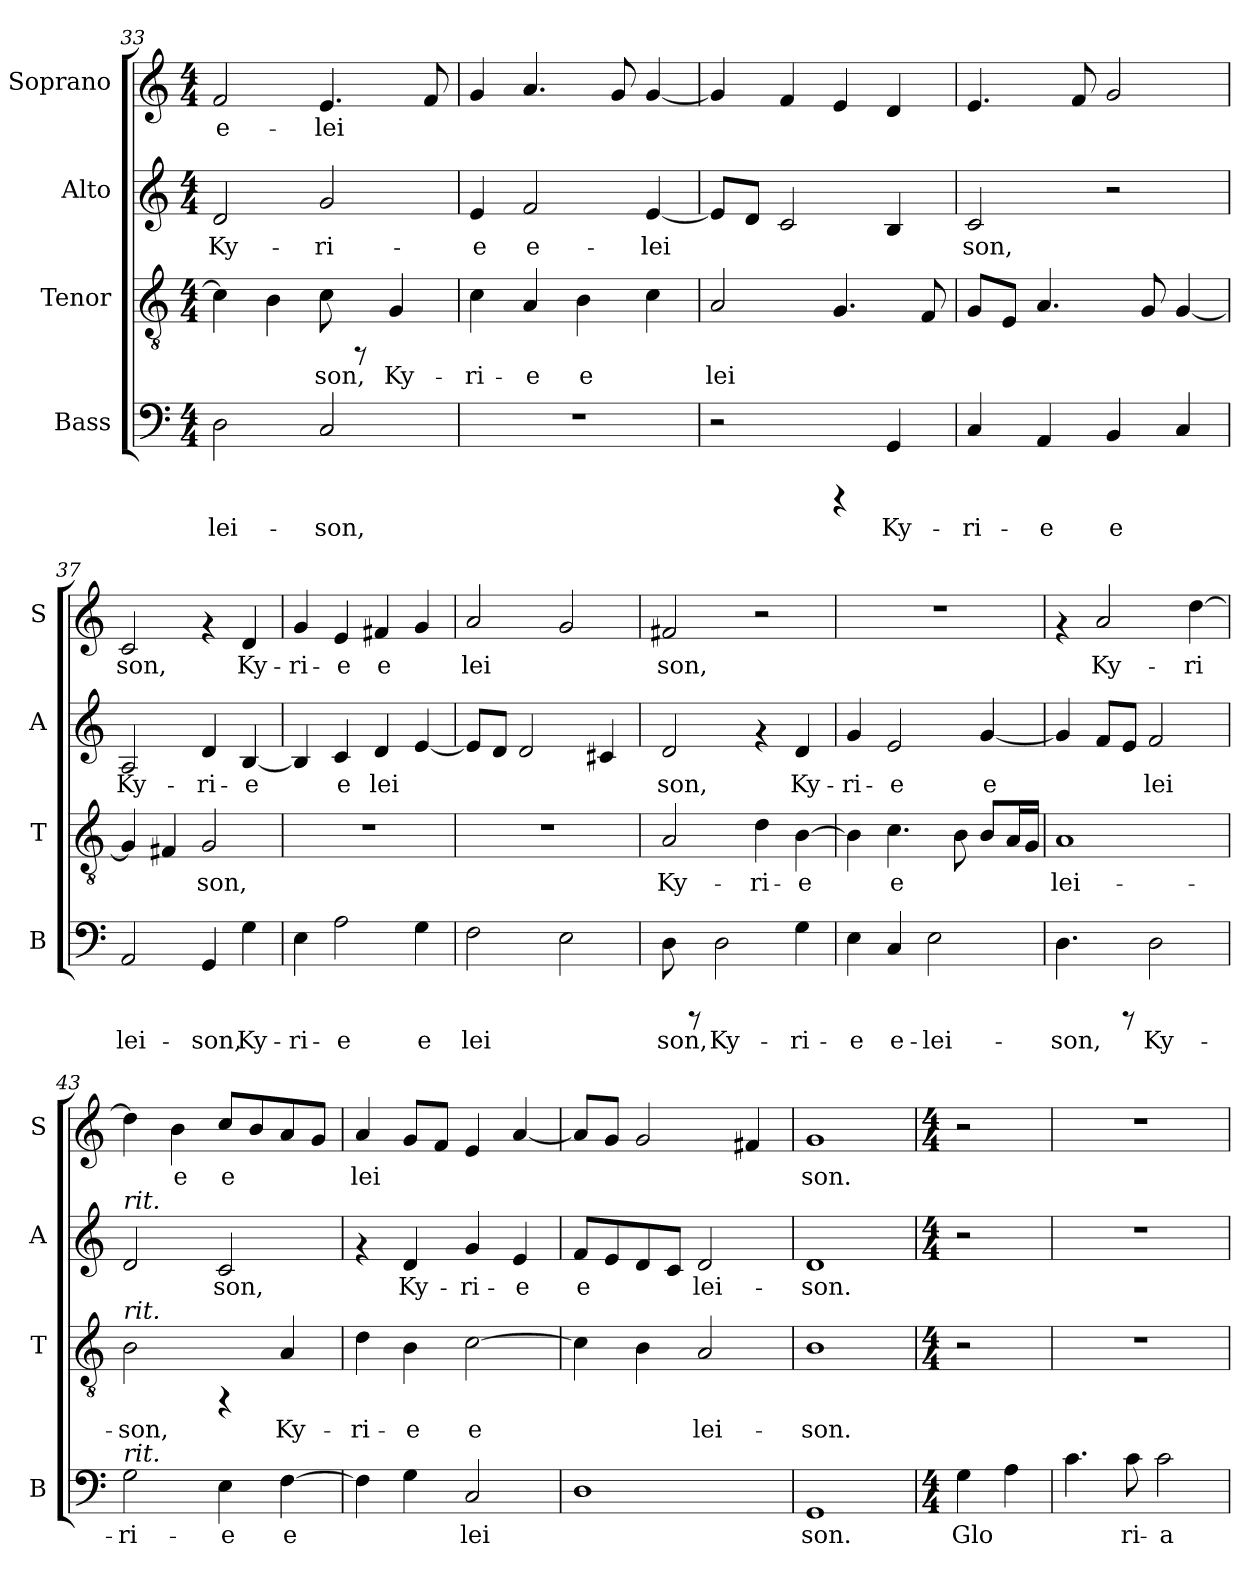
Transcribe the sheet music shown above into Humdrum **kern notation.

**kern	**text	**kern	**text	**kern	**text	**kern	**text
*part4	*part4	*part3	*part3	*part2	*part2	*part1	*part1
*staff4	*staff4	*staff3	*staff3	*staff2	*staff2	*staff1	*staff1
*I"Bass	*	*I"Tenor	*	*I"Alto	*	*I"Soprano	*
*I'B	*	*I'T	*	*I'A	*	*I'S	*
*clefF4	*	*clefGv2	*	*clefG2	*	*clefG2	*
*k[]	*	*k[]	*	*k[]	*	*k[]	*
*C:	*	*C:	*	*C:	*	*C:	*
*M4/4	*	*M4/4	*	*M4/4	*	*M4/4	*
=33	=33	=33	=33	=33	=33	=33	=33
!	!LO:LY:b:cj	!	!LO:LY:b:cj	!	!LO:LY:b:cj	!	!LO:LY:b:cj
2D\	-lei-	4c\]	--	2d/	Ky-	2f/	e-
!	!	!	!LO:LY:b:cj	!	!	!	!
.	.	4B\	--	.	.	.	.
!	!LO:LY:b:cj	!	!LO:LY:b:cj	!	!LO:LY:b:cj	!	!LO:LY:b:cj
2C/	-son,	8c\	-son,	2g/	-ri-	4.e/	-lei-
.	.	8rFF	.	.	.	.	.
!	!	!	!LO:LY:b:cj	!	!	!	!
.	.	4G/	Ky-	.	.	.	.
!	!	!	!	!	!	!	!LO:LY:b:cj
.	.	.	.	.	.	8f/	--
=34	=34	=34	=34	=34	=34	=34	=34
!	!	!	!LO:LY:b:cj	!	!LO:LY:b:cj	!	!LO:LY:b:cj
1r	.	4c\	-ri-	4e/	-e	4g/	--
!	!	!	!LO:LY:b:cj	!	!LO:LY:b:cj	!	!LO:LY:b:cj
.	.	4A/	-e	2f/	e-	4.a/	--
!	!	!	!LO:LY:b:cj	!	!	!	!
.	.	4B\	e-	.	.	.	.
!	!	!	!	!	!	!	!LO:LY:b:cj
.	.	.	.	.	.	8g/	--
!	!	!	!LO:LY:b:cj	!	!LO:LY:b:cj	!	!LO:LY:b:cj
.	.	4c\	--	[<4e/	-lei-	[<4g/	--
=35	=35	=35	=35	=35	=35	=35	=35
!	!	!	!LO:LY:b:cj	!	!LO:LY:b:cj	!	!LO:LY:b:cj
2r	.	2A/	-lei-	8e/L]	--	4g/]	--
!	!	!	!	!	!LO:LY:b:cj	!	!
.	.	.	.	8d/J	--	.	.
!	!	!	!	!	!LO:LY:b:cj	!	!LO:LY:b:cj
.	.	.	.	2c/	--	4f/	--
!	!	!	!LO:LY:b:cj	!	!	!	!LO:LY:b:cj
4rCCC	.	4.G/	--	.	.	4e/	--
!	!LO:LY:b:cj	!	!	!	!LO:LY:b:cj	!	!LO:LY:b:cj
4GG/	Ky-	.	.	4B/	--	4d/	--
!	!	!	!LO:LY:b:cj	!	!	!	!
.	.	8F/	--	.	.	.	.
=36	=36	=36	=36	=36	=36	=36	=36
!	!LO:LY:b:cj	!	!LO:LY:b:cj	!	!LO:LY:b:cj	!	!LO:LY:b:cj
4C/	-ri-	8G/L	--	2c/	-son,	4.e/	--
!	!	!	!LO:LY:b:cj	!	!	!	!
.	.	8E/J	--	.	.	.	.
!	!LO:LY:b:cj	!	!LO:LY:b:cj	!	!	!	!
4AA/	-e	4.A/	--	.	.	.	.
!	!	!	!	!	!	!	!LO:LY:b:cj
.	.	.	.	.	.	8f/	--
!	!LO:LY:b:cj	!	!	!	!	!	!LO:LY:b:cj
4BB/	e-	.	.	2r	.	2g/	--
!	!	!	!LO:LY:b:cj	!	!	!	!
.	.	8G/	--	.	.	.	.
!	!LO:LY:b:cj	!	!LO:LY:b:cj	!	!	!	!
4C/	--	[<4G/	--	.	.	.	.
!!LO:LB:g=z
=37	=37	=37	=37	=37	=37	=37	=37
!	!LO:LY:b:cj	!	!LO:LY:b:cj	!	!LO:LY:b:cj	!	!LO:LY:b:cj
2AA/	-lei-	4G/]	--	2A/	Ky-	2c/	-son,
!	!	!	!LO:LY:b:cj	!	!	!	!
.	.	4F#X/	--	.	.	.	.
!	!LO:LY:b:cj	!	!LO:LY:b:cj	!	!LO:LY:b:cj	!	!
4GG/	-son,	2G/	-son,	4d/	-ri-	4rf	.
!	!LO:LY:b:cj	!	!	!	!LO:LY:b:cj	!	!LO:LY:b:cj
4G\	Ky-	.	.	[<4B/	-e	4d/	Ky-
=38	=38	=38	=38	=38	=38	=38	=38
!	!LO:LY:b:cj	!	!	!	!LO:LY:b:cj	!	!LO:LY:b:cj
4E\	-ri-	1r	.	4B/]	.	4g/	-ri-
!	!LO:LY:b:cj	!	!	!	!LO:LY:b:cj	!	!LO:LY:b:cj
2A\	-e	.	.	4c/	e	4e/	-e
!	!	!	!	!	!LO:LY:b:cj	!	!LO:LY:b:cj
.	.	.	.	4d/	lei-	4f#X/	e-
!	!LO:LY:b:cj	!	!	!	!LO:LY:b:cj	!	!LO:LY:b:cj
4G\	e	.	.	[<4e/	--	4g/	--
=39	=39	=39	=39	=39	=39	=39	=39
!	!LO:LY:b:cj	!	!	!	!LO:LY:b:cj	!	!LO:LY:b:cj
2F\	lei-	1r	.	8e/L]	--	2a/	-lei-
!	!	!	!	!	!LO:LY:b:cj	!	!
.	.	.	.	8d/J	--	.	.
!	!	!	!	!	!LO:LY:b:cj	!	!
.	.	.	.	2d/	--	.	.
!	!LO:LY:b:cj	!	!	!	!	!	!LO:LY:b:cj
2E\	--	.	.	.	.	2g/	--
!	!	!	!	!	!LO:LY:b:cj	!	!
.	.	.	.	4c#X/	--	.	.
=40	=40	=40	=40	=40	=40	=40	=40
!	!LO:LY:b:cj	!	!LO:LY:b:cj	!	!LO:LY:b:cj	!	!LO:LY:b:cj
8D\	-son,	2A/	Ky-	2d/	-son,	2f#X/	-son,
8rCCC	.	.	.	.	.	.	.
!	!LO:LY:b:cj	!	!	!	!	!	!
2D\	Ky-	.	.	.	.	.	.
!	!	!	!LO:LY:b:cj	!	!	!	!
.	.	4d\	-ri-	4rf	.	2r	.
!	!LO:LY:b:cj	!	!LO:LY:b:cj	!	!LO:LY:b:cj	!	!
4G\	-ri-	[>4B\	-e	4d/	Ky-	.	.
=41	=41	=41	=41	=41	=41	=41	=41
!	!LO:LY:b:cj	!	!LO:LY:b:cj	!	!LO:LY:b:cj	!	!
4E\	-e	4B\]	.	4g/	-ri-	1r	.
!	!LO:LY:b:cj	!	!LO:LY:b:cj	!	!LO:LY:b:cj	!	!
4C/	e-	4.c\	e-	2e/	-e	.	.
!	!LO:LY:b:cj	!	!	!	!	!	!
2E\	-lei-	.	.	.	.	.	.
!	!	!	!LO:LY:b:cj	!	!	!	!
.	.	8B\	--	.	.	.	.
!	!	!	!LO:LY:b:cj	!	!LO:LY:b:cj	!	!
.	.	8B/L	--	[>4g/	e-	.	.
!	!	!	!LO:LY:b:cj	!	!	!	!
.	.	16A/	--	.	.	.	.
!	!	!	!LO:LY:b:cj	!	!	!	!
.	.	16G/J	--	.	.	.	.
!!LO:PB:g=z
=42	=42	=42	=42	=42	=42	=42	=42
!	!LO:LY:b:cj	!	!LO:LY:b:cj	!	!LO:LY:b:cj	!	!
4.D\	-son,	1A	-lei-	4g/]	--	4rf	.
!	!	!	!	!	!LO:LY:b:cj	!	!LO:LY:b:cj
.	.	.	.	8f/L	--	2a/	Ky-
!	!	!	!	!	!LO:LY:b:cj	!	!
8rCCC	.	.	.	8e/J	--	.	.
!	!LO:LY:b:cj	!	!	!	!LO:LY:b:cj	!	!
2D\	Ky-	.	.	2f/	-lei-	.	.
!	!	!	!	!	!	!	!LO:LY:b:cj
.	.	.	.	.	.	[>4dd\	-ri-
=43	=43	=43	=43	=43	=43	=43	=43
!	!	!	!	!LO:TX:a:i:t=rit.	!	!	!
!	!	!LO:TX:a:i:t=rit.	!	!	!	!	!
!LO:TX:a:i:t=rit.	!	!	!	!	!	!	!
!	!LO:LY:b:cj	!	!LO:LY:b:cj	!	!LO:LY:b:cj	!	!LO:LY:b:cj
2G\	-ri-	2B\	-son,	2d/	--	4dd\]	--
!	!	!	!	!	!	!	!LO:LY:b:cj
.	.	.	.	.	.	4b\	-e
!	!LO:LY:b:cj	!	!	!	!LO:LY:b:cj	!	!LO:LY:b:cj
4E\	-e	4rFF	.	2c/	-son,	8cc/L	e-
!	!	!	!	!	!	!	!LO:LY:b:cj
.	.	.	.	.	.	8b/	--
!	!LO:LY:b:cj	!	!LO:LY:b:cj	!	!	!	!LO:LY:b:cj
[>4F\	e-	4A/	Ky-	.	.	8a/	--
!	!	!	!	!	!	!	!LO:LY:b:cj
.	.	.	.	.	.	8g/J	--
=44	=44	=44	=44	=44	=44	=44	=44
!	!LO:LY:b:cj	!	!LO:LY:b:cj	!	!	!	!LO:LY:b:cj
4F\]	--	4d\	-ri-	4rf	.	4a/	-lei-
!	!LO:LY:b:cj	!	!LO:LY:b:cj	!	!LO:LY:b:cj	!	!LO:LY:b:cj
4G\	--	4B\	-e	4d/	Ky-	8g/L	--
!	!	!	!	!	!	!	!LO:LY:b:cj
.	.	.	.	.	.	8f/J	--
!	!LO:LY:b:cj	!	!LO:LY:b:cj	!	!LO:LY:b:cj	!	!LO:LY:b:cj
2C/	-lei-	[>2c\	e-	4g/	-ri-	4e/	--
!	!	!	!	!	!LO:LY:b:cj	!	!LO:LY:b:cj
.	.	.	.	4e/	-e	[<4a/	--
=45	=45	=45	=45	=45	=45	=45	=45
!	!LO:LY:b:cj	!	!LO:LY:b:cj	!	!LO:LY:b:cj	!	!LO:LY:b:cj
1D	--	4c\]	--	8f/L	e-	8a/L]	--
!	!	!	!	!	!LO:LY:b:cj	!	!LO:LY:b:cj
.	.	.	.	8e/	--	8g/J	--
!	!	!	!LO:LY:b:cj	!	!LO:LY:b:cj	!	!LO:LY:b:cj
.	.	4B\	--	8d/	--	2g/	--
!	!	!	!	!	!LO:LY:b:cj	!	!
.	.	.	.	8c/J	--	.	.
!	!	!	!LO:LY:b:cj	!	!LO:LY:b:cj	!	!
.	.	2A/	-lei-	2d/	-lei-	.	.
!	!	!	!	!	!	!	!LO:LY:b:cj
.	.	.	.	.	.	4f#X/	--
=46	=46	=46	=46	=46	=46	=46	=46
!	!LO:LY:b:cj	!	!LO:LY:b:cj	!	!LO:LY:b:cj	!	!LO:LY:b:cj
1GG	-son.	1B	-son.	1d	-son.	1g	-son.
!!LO:PB:g=z
=47!	=47!	=47!	=47!	=47!	=47!	=47!	=47!
*M4/4	*	*M4/4	*	*M4/4	*	*M4/4	*
!	!LO:LY:b:cj	!	!	!	!	!	!
4G\	Glo-	2r	.	2r	.	2r	.
!	!LO:LY:b:cj	!	!	!	!	!	!
4A\	--	.	.	.	.	.	.
=48	=48	=48	=48	=48	=48	=48	=48
!	!LO:LY:b:cj	!	!	!	!	!	!
4.c\	--	1r	.	1r	.	1r	.
!	!LO:LY:b:cj	!	!	!	!	!	!
8c\	-ri-	.	.	.	.	.	.
!	!LO:LY:b:cj	!	!	!	!	!	!
2c\	-a	.	.	.	.	.	.
=	=	=	=	=	=	=	=
*-	*-	*-	*-	*-	*-	*-	*-
